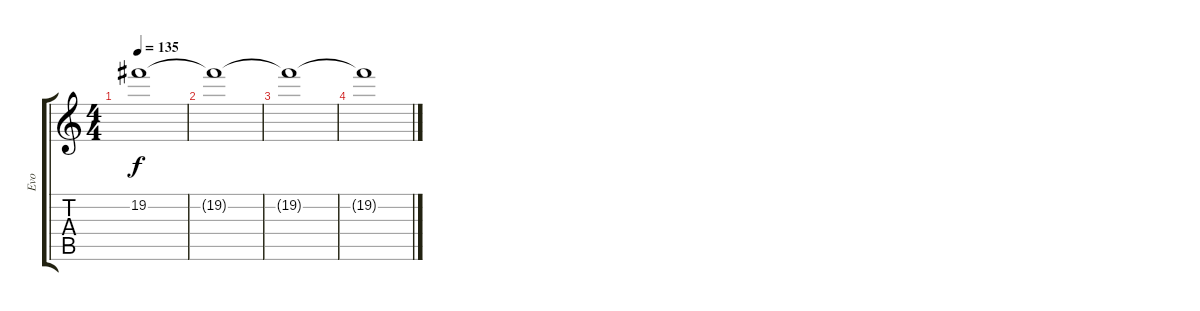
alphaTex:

\track ("Evo" "Evo") {instrument overdrivenguitar}
\staff {score tabs}
\tuning (E4 B3 G3 D3 A2 E2) {hide}
\ts (4 4)
\tempo 135
\clef g2
\ks c
19.2{t}.1{dy f} |
19.2{t}.1 |
19.2{t}.1 |
19.2{t}.1
